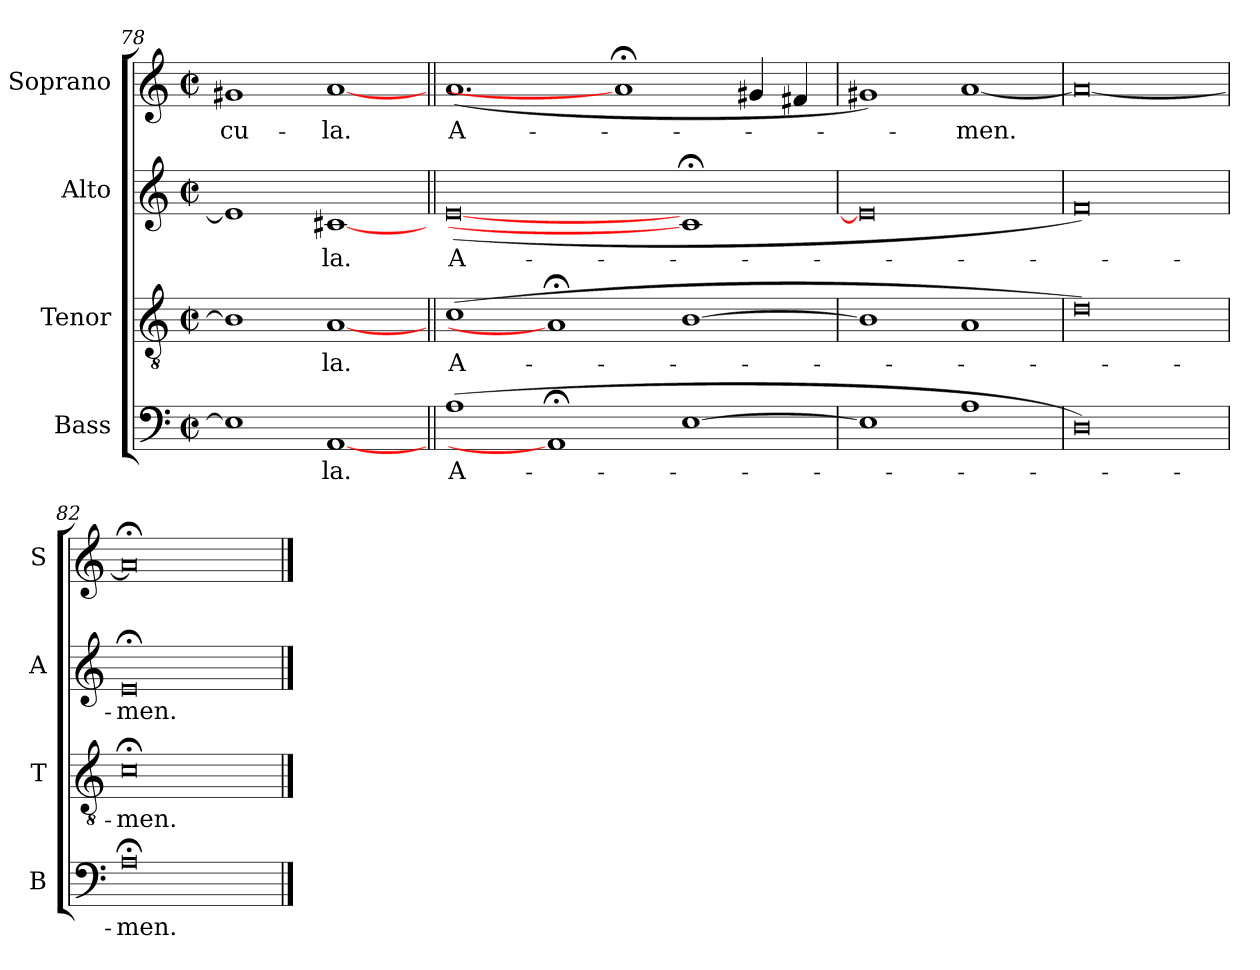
**kern	**text	**kern	**text	**kern	**text	**kern	**text
*part4	*part4	*part3	*part3	*part2	*part2	*part1	*part1
*staff4	*staff4	*staff3	*staff3	*staff2	*staff2	*staff1	*staff1
*I"Bass	*	*I"Tenor	*	*I"Alto	*	*I"Soprano	*
*I'B	*	*I'T	*	*I'A	*	*I'S	*
*clefF4	*	*clefGv2	*	*clefG2	*	*clefG2	*
*k[]	*	*k[]	*	*k[]	*	*k[]	*
*C:	*	*C:	*	*C:	*	*C:	*
*M4/2	*	*M4/2	*	*M4/2	*	*M4/2	*
*met(c|)	*	*met(c|)	*	*met(c|)	*	*met(c|)	*
=78	=78	=78	=78	=78	=78	=78	=78
!	!	!	!	!	!	!	!LO:LY:b
1E]	.	1B]	.	1e]	.	1g#X	cu-
!	!LO:LY:b	!	!LO:LY:b	!	!LO:LY:b	!	!LO:LY:b
[1AA	la.	[1A	la.	[1c#X	la.	[1a	-la.
=79||	=79||	=79||	=79||	=79||	=79||	=79||	=79||
!	!LO:LY:b	!	!LO:LY:b	!	!LO:LY:b	!	!LO:LY:b
(>1A	A-	(>1c	A-	(<[0e	A-	(<1.a	A-
1AA;<]	.	1A;<]	.	.	.	.	.
.	.	.	.	.	.	1a;<]	.
[1E	.	[1B	.	1c#;<]	.	.	.
.	.	.	.	.	.	4g#X	.
.	.	.	.	.	.	4f#X	.
=80	=80	=80	=80	=80	=80	=80	=80
1E]	.	1B]	.	0e]	.	1g#X)	.
!	!	!	!	!	!	!	!LO:LY:b
1A	.	1A	.	.	.	[1a	men.
=81	=81	=81	=81	=81	=81	=81	=81
0D)	.	0d)	.	0f)	.	0a_	.
=82	=82	=82	=82	=82	=82	=82	=82
!	!LO:LY:b	!	!LO:LY:b	!	!LO:LY:b	!	!
0A;<	men.	0c;<	men.	0e;<	men.	0a;<]	.
==	==	==	==	==	==	==	==
*-	*-	*-	*-	*-	*-	*-	*-
